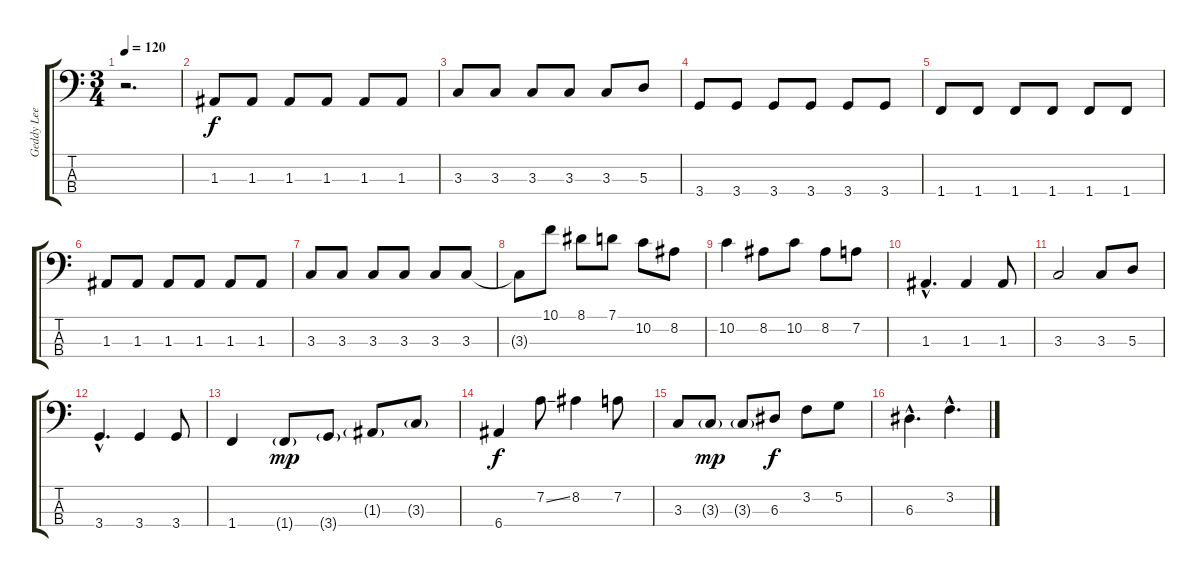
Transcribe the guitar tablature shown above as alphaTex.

\track ("Geddy Lee" "Geddy Lee") {instrument electricbassfinger}
\staff {score tabs}
\tuning (G2 D2 A1 E1) {hide}
\ts (3 4)
\tempo 120
\clef f4
\ks c
r.2{d dy f} |
1.3.8 1.3.8 1.3.8 1.3.8 1.3.8 1.3.8 |
3.3.8 3.3.8 3.3.8 3.3.8 3.3.8 5.3.8 |
3.4.8 3.4.8 3.4.8 3.4.8 3.4.8 3.4.8 |
1.4.8 1.4.8 1.4.8 1.4.8 1.4.8 1.4.8 |
1.3.8 1.3.8 1.3.8 1.3.8 1.3.8 1.3.8 |
3.3.8 3.3.8 3.3.8 3.3.8 3.3.8 3.3.8 |
3.3{t}.8 10.1.8 8.1.8 7.1.8 10.2.8 8.2.8 |
10.2.4 8.2.8 10.2.8 8.2.8 7.2.8 |
1.3{hac}.4{d} 1.3.4 1.3.8 |
3.3.2 3.3.8 5.3.8 |
3.4{hac}.4{d} 3.4.4 3.4.8 |
1.4.4 1.4{g}.8{dy mp} 3.4{g}.8 1.3{g}.8 3.3{g}.8 |
6.4.4{dy f} 7.2{ss}.8 8.2.4 7.2.8 |
3.3.8 3.3{g}.8{dy mp} 3.3{g}.8 6.3.8{dy f} 3.2.8 5.2.8 |
6.3{hac}.4{d} 3.2{hac}.4{d}
